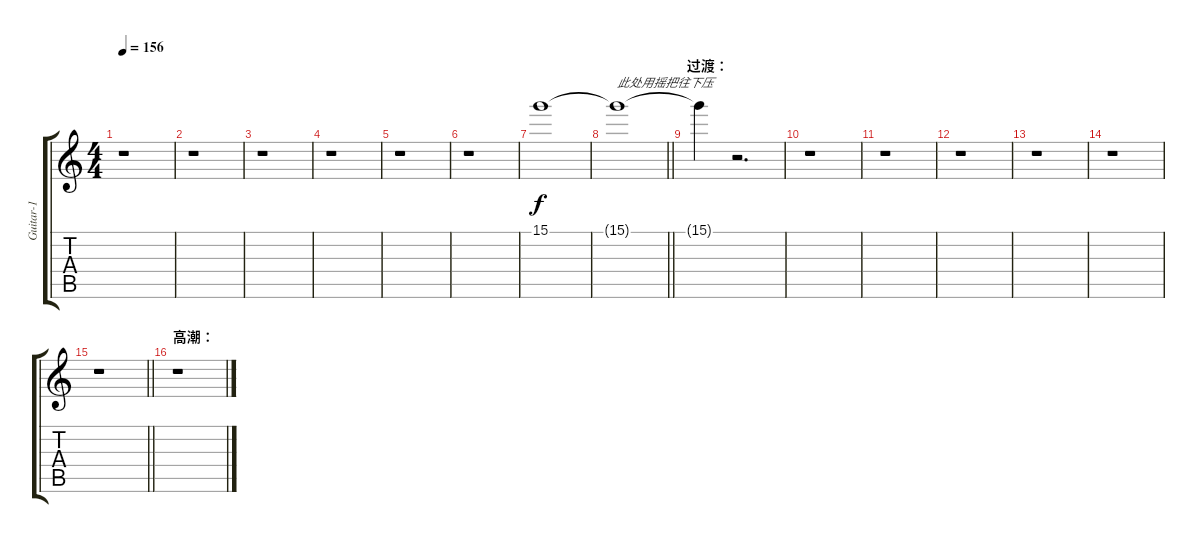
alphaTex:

\track ("Guitar-1" "Guitar-1") {instrument distortionguitar}
\staff {score tabs}
\tuning (E4 B3 G3 D3 A2 E2) {hide}
\ts (4 4)
\tempo 156
\clef g2
\ks c
r.1{dy f} |
r.1 |
r.1 |
r.1 |
r.1 |
r.1 |
15.1.1 |
\barLineRight lightlight
15.1{t}.1{txt "此处用摇把往下压"} |
\section ("" "过渡：")
15.1{t}.4 r.2{d} |
r.1 |
r.1 |
r.1 |
r.1 |
r.1 |
\barLineRight lightlight
r.1 |
\section ("" "高潮：")
r.1
